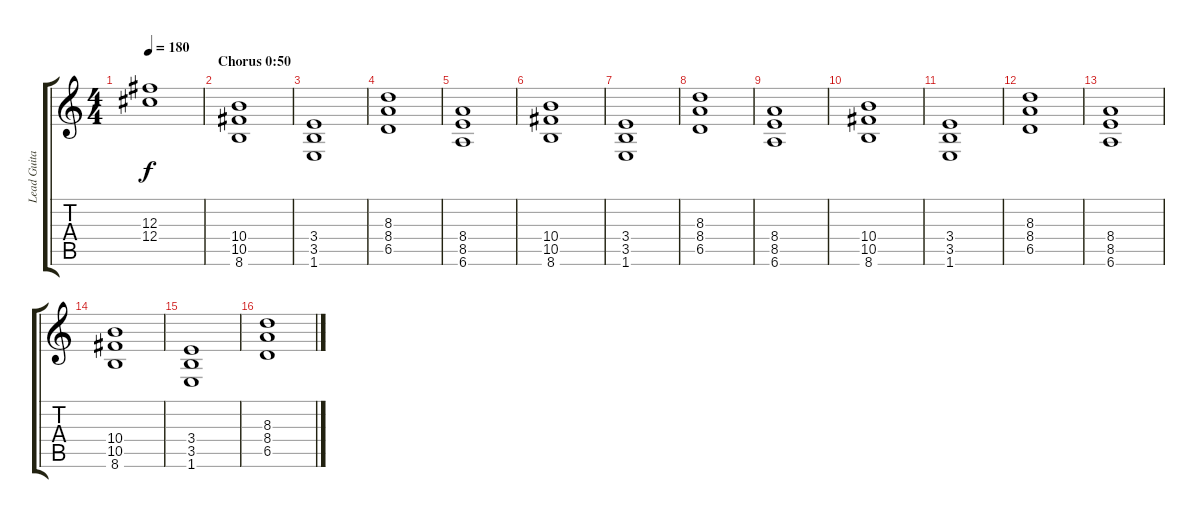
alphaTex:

\track ("Lead Guitar" "Lead Guita") {instrument overdrivenguitar}
\staff {score tabs}
\tuning (Eb4 Bb3 Gb3 Db3 Ab2 Eb2) {hide}
\ts (4 4)
\tempo 180
\clef g2
\ks c
(12.3{t} 12.4{t}).1{dy f} |
\section ("" "Chorus 0:50")
(10.4 10.5 8.6).1 |
(3.4 3.5 1.6).1 |
(8.3 8.4 6.5).1 |
(8.4 8.5 6.6).1 |
(10.4 10.5 8.6).1 |
(3.4 3.5 1.6).1 |
(8.3 8.4 6.5).1 |
(8.4 8.5 6.6).1 |
(10.4 10.5 8.6).1 |
(3.4 3.5 1.6).1 |
(8.3 8.4 6.5).1 |
(8.4 8.5 6.6).1 |
(10.4 10.5 8.6).1 |
(3.4 3.5 1.6).1 |
(8.3 8.4 6.5).1
